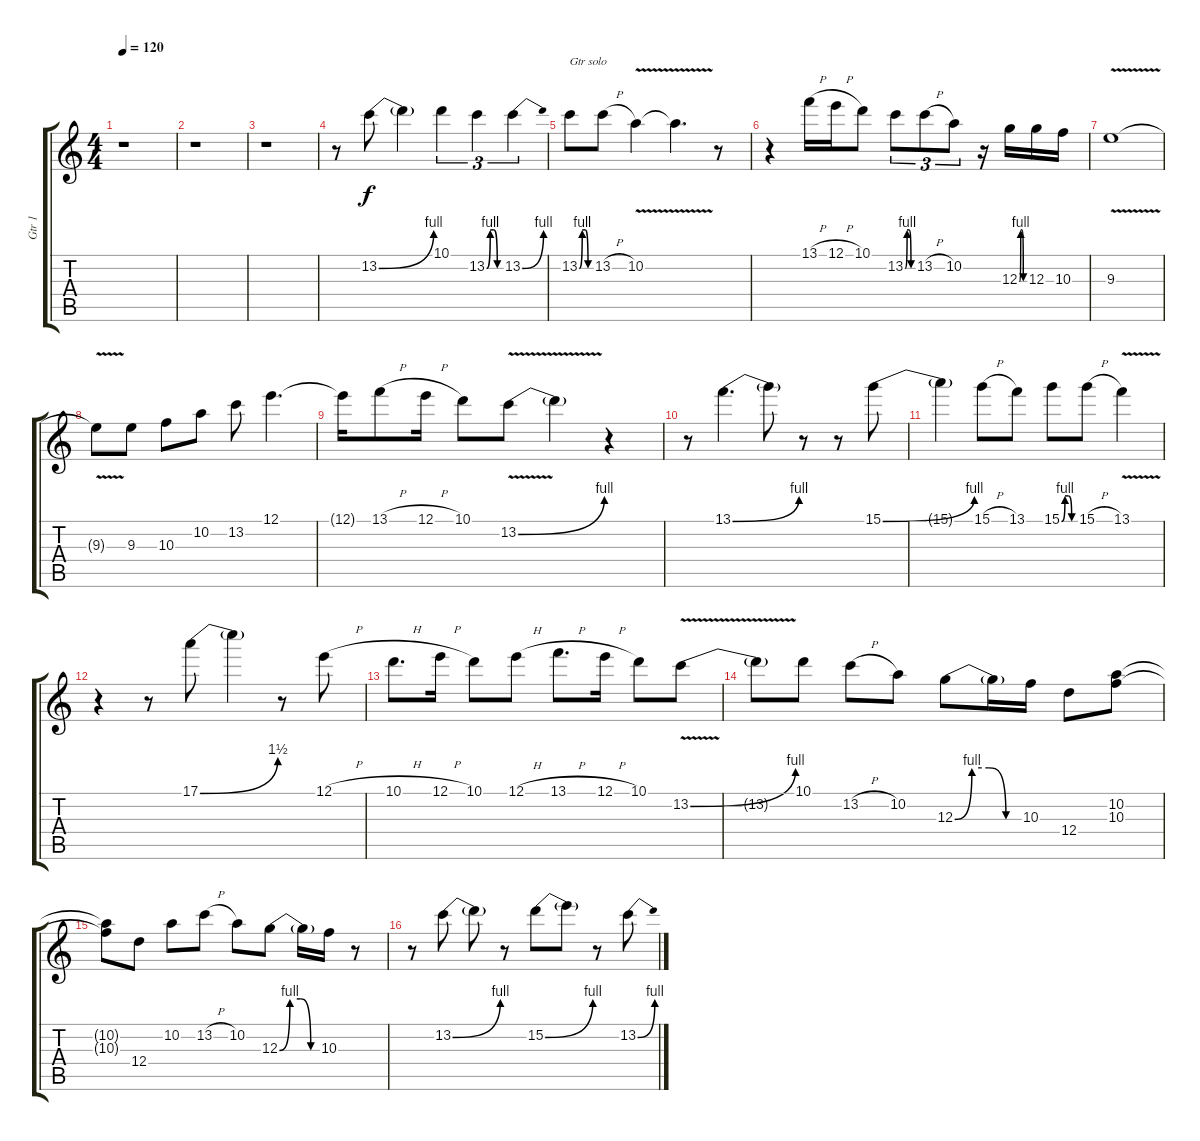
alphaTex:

\track ("Gtr 1" "Gtr 1") {instrument distortionguitar}
\staff {score tabs}
\tuning (E4 B3 G3 D3 A2 E2) {hide}
\ts (4 4)
\tempo 120
\clef g2
\ks c
r.1{dy f} |
r.1 |
r.1 |
r.8 13.2{be (bend 0 0 60 4)}.8 13.2{t}.4 10.1.4{tu (3 2)} 13.2{be (custom 0 0 15 4 30 4 45 0 60 0)}.4{tu (3 2)} 13.2{be (bend 0 0 60 4)}.4{tu (3 2)} |
13.2{be (custom 0 0 15 4 30 4 45 0 60 0)}.8{txt "Gtr solo"} 13.2{h}.8 10.2{v}.4 10.2{t}.4{d} r.8 |
r.4 13.1{h}.16 12.1{h}.16 10.1.8 13.2{be (custom 0 0 15 4 30 4 45 0 60 0)}.8{tu (3 2)} 13.2{h}.8{tu (3 2)} 10.2.8{tu (3 2)} r.16 12.3{be (custom 0 0 15 4 30 4 45 0 60 0)}.16 12.3.16 10.3.16 |
9.3{v}.1 |
9.3{t}.8 9.3.8 10.3.8 10.2.8 13.2.8 12.1.4{d} |
12.1{t}.16 13.1{h}.8 12.1{h}.16 10.1.8 13.2{be (bend 0 0 60 4) v}.8 13.2{t}.4 r.4 |
r.8 13.1{be (bend 0 0 60 4)}.4{d} 13.1{t}.8 r.8 r.8 15.1{be (bend 0 0 60 4)}.8 |
15.1{t}.4 15.1{h}.8 13.1.8 15.1{be (custom 0 0 15 4 30 4 45 0 60 0)}.8 15.1{h}.8 13.1{v}.4 |
r.4 r.8 17.1{be (bend 0 0 60 6)}.8 17.1{t}.4 r.8 12.1{h}.8 |
10.1{h}.8{d} 12.1{h}.16 10.1.8 12.1{h}.8 13.1{h}.8{d} 12.1{h}.16 10.1.8 13.2{be (bend 0 0 60 4) v}.8 |
13.2{t}.8 10.1.8 13.2{h}.8 10.2.8 12.3{be (custom 0 0 15 4 30 4 45 0 60 0)}.8 12.3{t}.16 10.3.16 12.4.8 (10.2 10.3).8 |
(10.2{t} 10.3{t}).8 12.4.8 10.2.8 13.2{h}.8 10.2.8 12.3{be (custom 0 0 15 4 30 4 45 0 60 0)}.8 12.3{t}.16 10.3.16 r.8 |
r.8 13.2{be (bend 0 0 60 4)}.8 13.2{t}.8 r.8 15.2{be (bend 0 0 60 4)}.8 15.2{t}.8 r.8 13.2{be (bend 0 0 60 4)}.8
